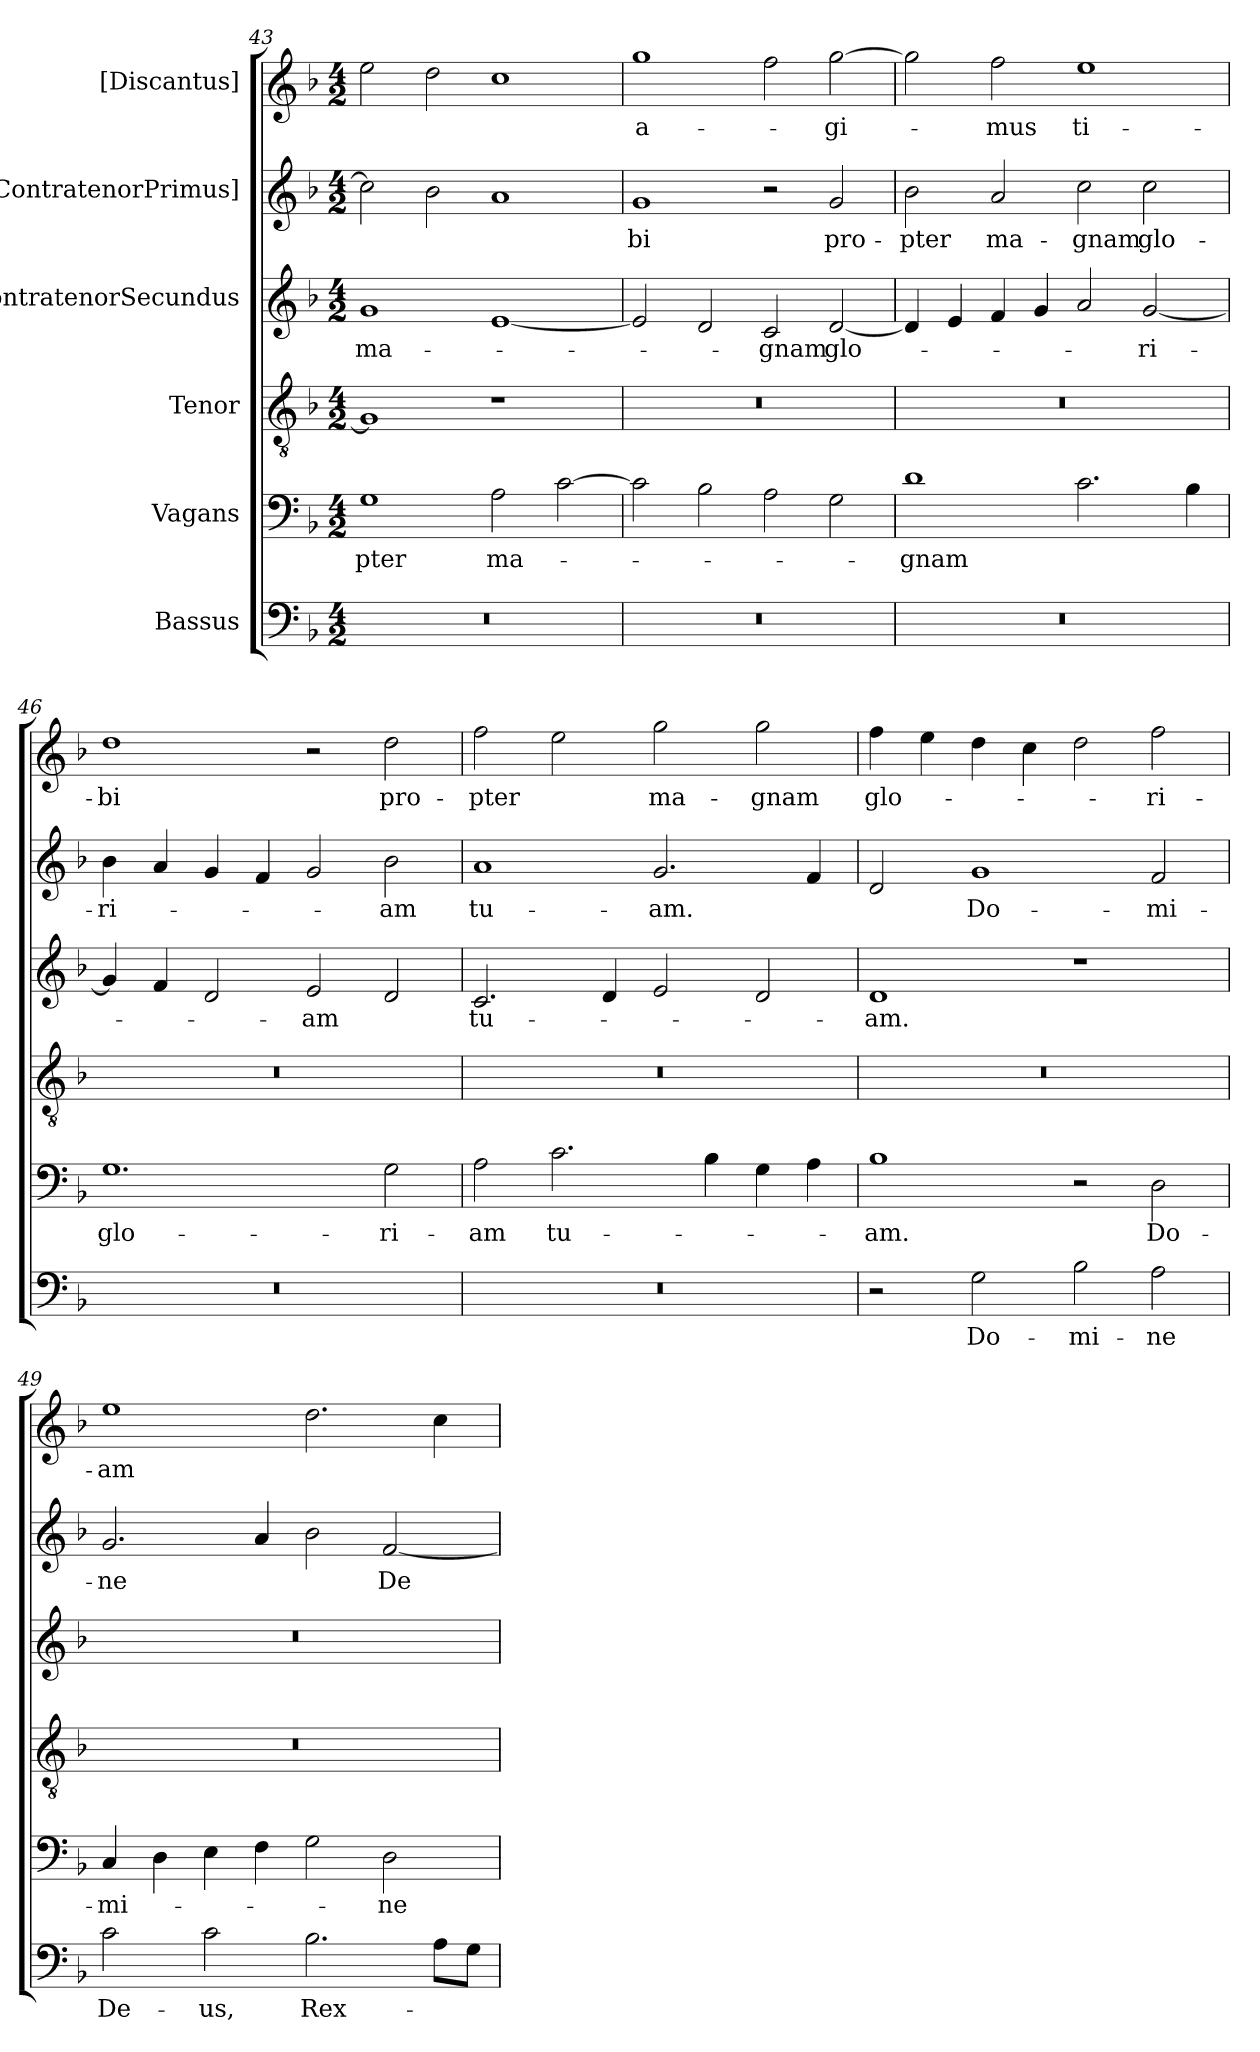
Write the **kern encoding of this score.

**kern	**text	**kern	**text	**kern	**kern	**text	**kern	**text	**kern	**text
*part6	*part6	*part5	*part5	*part4	*part3	*part3	*part2	*part2	*part1	*part1
*staff6	*staff6	*staff5	*staff5	*staff4	*staff3	*staff3	*staff2	*staff2	*staff1	*staff1
*I"Bassus	*	*I"Vagans	*	*I"Tenor	*I"ContratenorSecundus	*	*I"[ContratenorPrimus]	*	*I"[Discantus]	*
*clefF4	*	*clefF4	*	*clefGv2	*clefG2	*	*clefG2	*	*clefG2	*
*k[b-]	*	*k[b-]	*	*k[b-]	*k[b-]	*	*k[b-]	*	*k[b-]	*
*M4/2	*	*M4/2	*	*M4/2	*M4/2	*	*M4/2	*	*M4/2	*
=43	=43	=43	=43	=43	=43	=43	=43	=43	=43	=43
0r	.	1G\	-pter	1G/]	1g/	ma-	2cc\]	.	2ee\	.
.	.	.	.	.	.	.	2b-\	.	2dd\	.
.	.	2A\	ma-	1r	[1e/	.	1a/	.	1cc\	.
.	.	[2c\	.	.	.	.	.	.	.	.
=44	=44	=44	=44	=44	=44	=44	=44	=44	=44	=44
0r	.	2c\]	.	0r	2e/]	.	1g/	-bi	1gg\	a-
.	.	2B-\	.	.	2d/	.	.	.	.	.
.	.	2A\	.	.	2c/	-gnam	2r	.	2ff\	.
.	.	2G\	.	.	[2d/	glo-	2g/	pro-	[2gg\	-gi-
=45	=45	=45	=45	=45	=45	=45	=45	=45	=45	=45
0r	.	1d\	-gnam	0r	4d/]	.	2b-\	-pter	2gg\]	.
.	.	.	.	.	4e/	.	.	.	.	.
.	.	.	.	.	4f/	.	2a/	ma-	2ff\	-mus
.	.	.	.	.	4g/	.	.	.	.	.
.	.	2.c\	.	.	2a/	.	2cc\	-gnam	1ee\	ti-
.	.	.	.	.	[2g/	-ri-	2cc\	glo-	.	.
.	.	4B-\	.	.	.	.	.	.	.	.
=46	=46	=46	=46	=46	=46	=46	=46	=46	=46	=46
0r	.	1.G\	glo-	0r	4g/]	.	4b-\	-ri-	1dd\	-bi
.	.	.	.	.	4f/	.	4a/	.	.	.
.	.	.	.	.	2d/	.	4g/	.	.	.
.	.	.	.	.	.	.	4f/	.	.	.
.	.	.	.	.	2e/	-am	2g/	.	2r	.
.	.	2G\	-ri-	.	2d/	.	2b-\	-am	2dd\	pro-
=47	=47	=47	=47	=47	=47	=47	=47	=47	=47	=47
0r	.	2A\	-am	0r	2.c/	tu-	1a/	tu-	2ff\	-pter
.	.	2.c\	tu-	.	.	.	.	.	2ee\	.
.	.	.	.	.	4d/	.	.	.	.	.
.	.	.	.	.	2e/	.	2.g/	-am.	2gg\	ma-
.	.	4B-\	.	.	.	.	.	.	.	.
.	.	4G\	.	.	2d/	.	.	.	2gg\	-gnam
.	.	4A\	.	.	.	.	4f/	.	.	.
=48	=48	=48	=48	=48	=48	=48	=48	=48	=48	=48
2r	.	1B-\	-am.	0r	1d/	-am.	2d/	.	4ff\	glo-
.	.	.	.	.	.	.	.	.	4ee\	.
2G\	Do-	.	.	.	.	.	1g/	Do-	4dd\	.
.	.	.	.	.	.	.	.	.	4cc\	.
2B-\	-mi-	2r	.	.	1r	.	.	.	2dd\	.
2A\	-ne	2D\	Do-	.	.	.	2f/	-mi-	2ff\	-ri-
=49	=49	=49	=49	=49	=49	=49	=49	=49	=49	=49
2c\	De-	4C/	-mi-	0r	0r	.	2.g/	-ne	1ee\	-am
.	.	4D\	.	.	.	.	.	.	.	.
2c\	-us,	4E\	.	.	.	.	.	.	.	.
.	.	4F\	.	.	.	.	4a/	.	.	.
2.B-\	Rex-	2G\	.	.	.	.	2b-\	.	2.dd\	.
.	.	2D\	-ne	.	.	.	[2f/	De-	.	.
8A\L	.	.	.	.	.	.	.	.	4cc\	.
8G\J	.	.	.	.	.	.	.	.	.	.
=	=	=	=	=	=	=	=	=	=	=
*-	*-	*-	*-	*-	*-	*-	*-	*-	*-	*-
